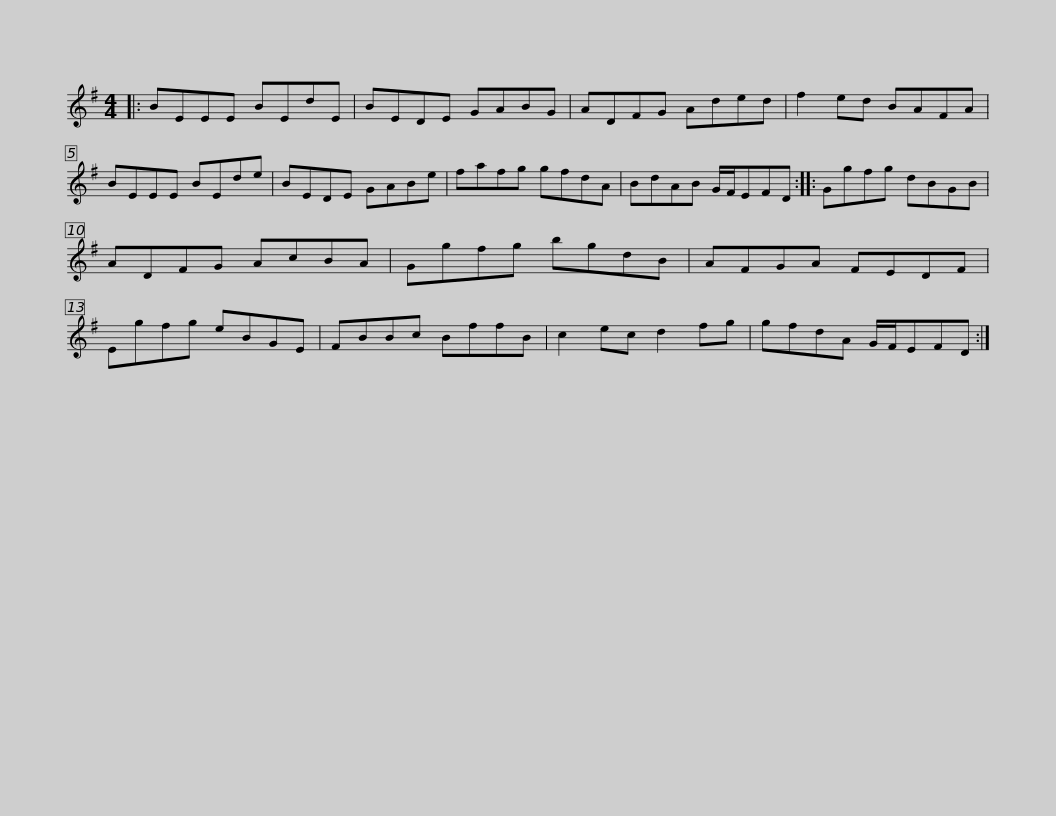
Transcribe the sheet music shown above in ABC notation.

X:1
L:1/8
M:4/4
I:linebreak $
K:Emin
V:1 treble
V:1
|: BEEE BEdE | BEDE GABG | ADFG Aded | f2 ed BAFA | BEEE BEde |$ %5
 BEDE GABe | fafg gfdA | BdAB G/F/EFD :: Ggfg dBGB | ADFG AcBA |$ %10
 Ggfg bgdB | AFGA FEDF | Egfg eBGE | FBBc BffB | c2 ec d2 fg |$ %15
 gfdA G/F/EFD :| %16
